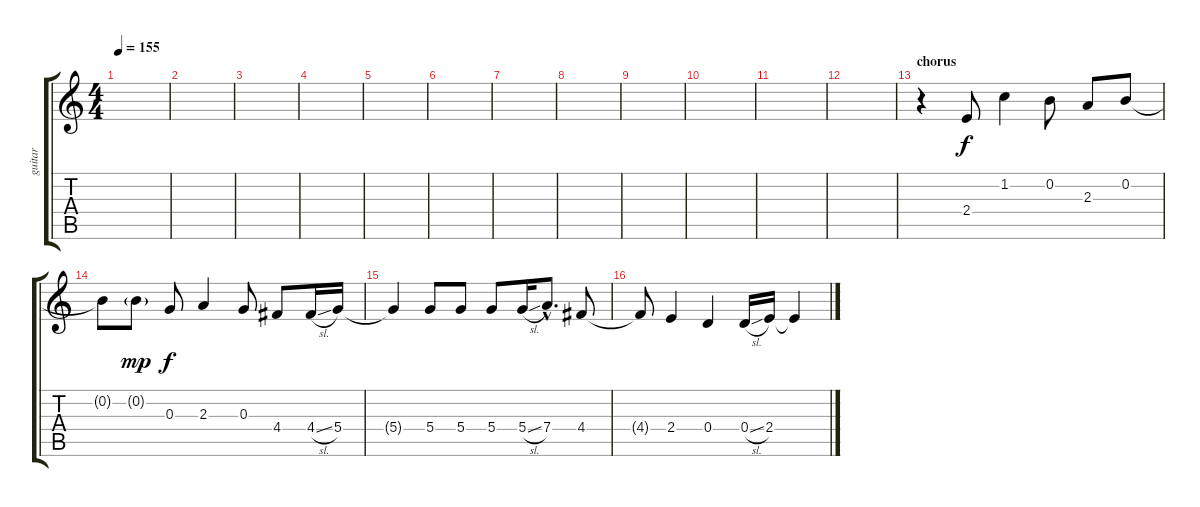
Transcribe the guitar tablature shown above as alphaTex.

\track ("guitar" "guitar") {instrument electricguitarjazz}
\staff {score tabs}
\tuning (E4 B3 G3 D3 A2 E2) {hide}
\ts (4 4)
\tempo 155
\clef g2
\ks c
|
|
|
|
|
|
|
|
|
|
|
|
\section ("" "chorus")
r.4 2.4.8 1.2.4 0.2.8 2.3.8 0.2.8 |
0.2{t}.8 0.2{g}.8{dy mp} 0.3.8{dy f} 2.3.4 0.3.8 4.4.8 4.4{sl}.16 5.4.16 |
5.4{t}.4 5.4.8 5.4.8 5.4.8 5.4{sl}.16 7.4{hac}.8{d} 4.4.8 |
4.4{t}.8 2.4.4 0.4.4 0.4{sl}.16 2.4.16 2.4{t}.4
